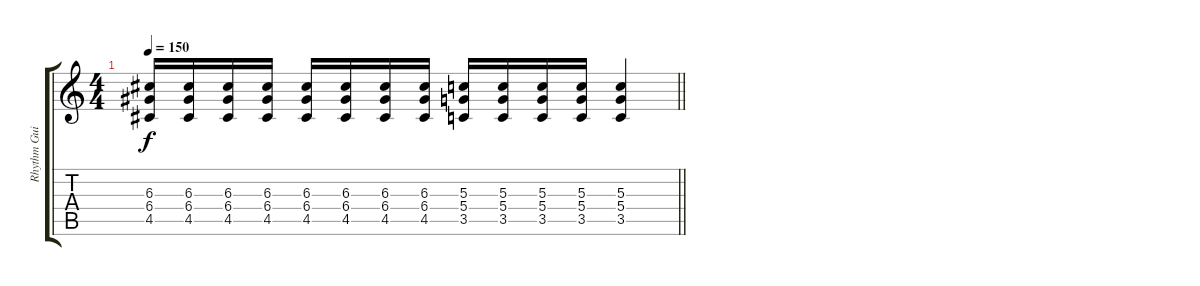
\track ("Rhythm Guitar" "Rhythm Gui") {instrument overdrivenguitar}
\staff {score tabs}
\tuning (E4 B3 G3 D3 A2 E2) {hide}
\ts (4 4)
\tempo 150
\clef g2
\barLineRight lightlight
\ks c
(6.3 6.4 4.5).16{dy f} (6.3 6.4 4.5).16 (6.3 6.4 4.5).16 (6.3 6.4 4.5).16 (6.3 6.4 4.5).16 (6.3 6.4 4.5).16 (6.3 6.4 4.5).16 (6.3 6.4 4.5).16 (5.3 5.4 3.5).16 (5.3 5.4 3.5).16 (5.3 5.4 3.5).16 (5.3 5.4 3.5).16 (5.3 5.4 3.5).4
